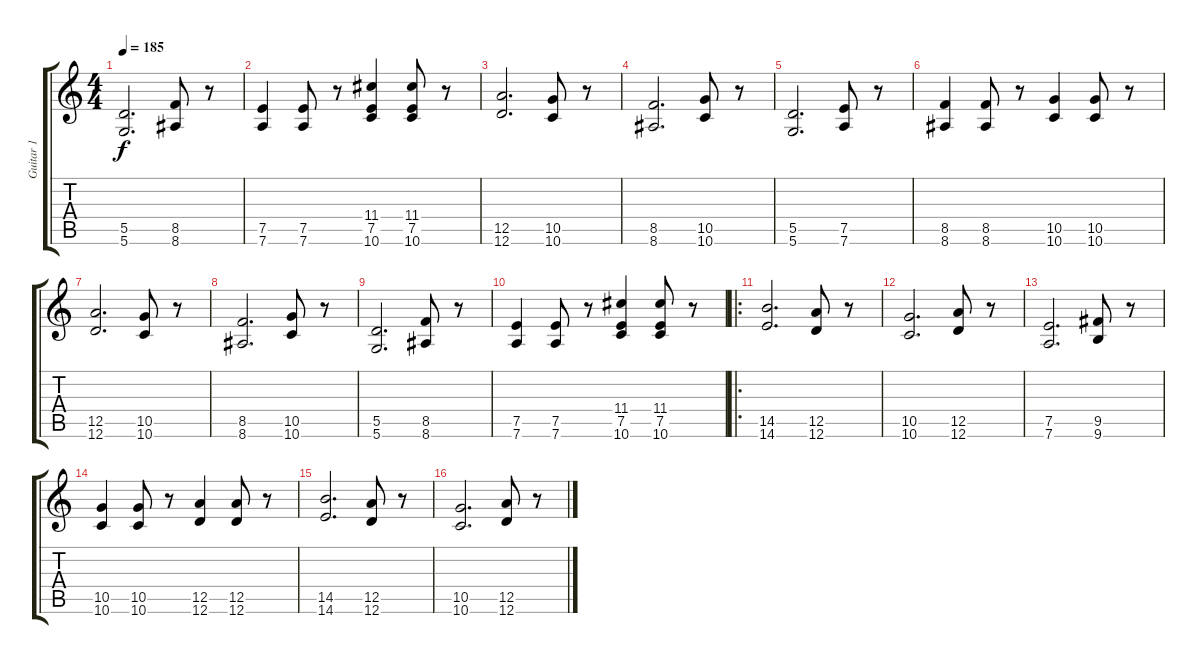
\track ("Guitar 1" "Guitar 1") {instrument distortionguitar}
\staff {score tabs}
\tuning (E4 B3 G3 D3 A2 D2) {hide}
\ts (4 4)
\tempo 185
\clef g2
\ks c
(5.5 5.6).2{d dy f} (8.5 8.6).8 r.8 |
(7.5 7.6).4 (7.5 7.6).8 r.8 (11.4 7.5 10.6).4 (11.4 7.5 10.6).8 r.8 |
(12.5 12.6).2{d} (10.5 10.6).8 r.8 |
(8.5 8.6).2{d} (10.5 10.6).8 r.8 |
(5.5 5.6).2{d} (7.5 7.6).8 r.8 |
(8.5 8.6).4 (8.5 8.6).8 r.8 (10.5 10.6).4 (10.5 10.6).8 r.8 |
(12.5 12.6).2{d} (10.5 10.6).8 r.8 |
(8.5 8.6).2{d} (10.5 10.6).8 r.8 |
(5.5 5.6).2{d} (8.5 8.6).8 r.8 |
(7.5 7.6).4 (7.5 7.6).8 r.8 (11.4 7.5 10.6).4 (11.4 7.5 10.6).8 r.8 |
\ro
(14.5 14.6).2{d} (12.5 12.6).8 r.8 |
(10.5 10.6).2{d} (12.5 12.6).8 r.8 |
(7.5 7.6).2{d} (9.5 9.6).8 r.8 |
(10.5 10.6).4 (10.5 10.6).8 r.8 (12.5 12.6).4 (12.5 12.6).8 r.8 |
(14.5 14.6).2{d} (12.5 12.6).8 r.8 |
(10.5 10.6).2{d} (12.5 12.6).8 r.8
